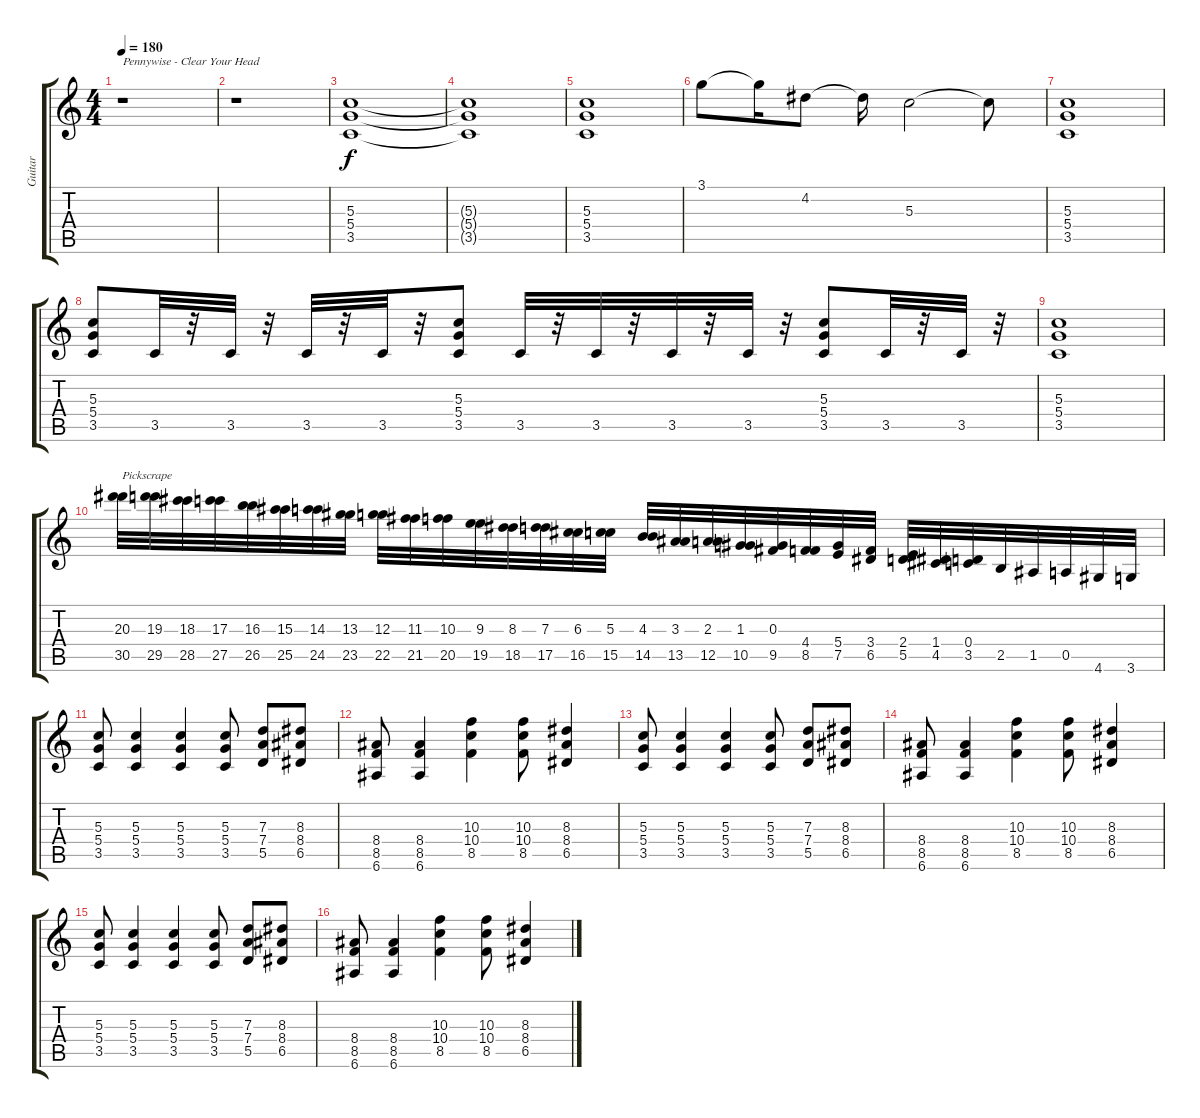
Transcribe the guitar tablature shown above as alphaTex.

\track ("Guitar" "Guitar") {instrument distortionguitar}
\staff {score tabs}
\tuning (E4 B3 G3 D3 A2 E2) {hide}
\ts (4 4)
\tempo 180
\clef g2
\ks c
r.1{txt "Pennywise - Clear Your Head" dy f instrument distortionguitar} |
r.1 |
(5.3 5.4 3.5).1 |
(5.3{t} 5.4{t} 3.5{t}).1 |
(5.3 5.4 3.5).1 |
3.1.8 3.1{t}.16 4.2.8 4.2{t}.16 5.3.2 5.3{t}.8 |
(5.3 5.4 3.5).1 |
(5.3 5.4 3.5).8 3.5.32 r.32 3.5.32 r.32 3.5.32 r.32 3.5.32 r.32 (5.3 5.4 3.5).8 3.5.32 r.32 3.5.32 r.32 3.5.32 r.32 3.5.32 r.32 (5.3 5.4 3.5).8 3.5.32 r.32 3.5.32 r.32 |
(5.3 5.4 3.5).1 |
(20.3 30.5).32{txt "Pickscrape"} (19.3 29.5).32 (18.3 28.5).32 (17.3 27.5).32 (16.3 26.5).32 (15.3 25.5).32 (14.3 24.5).32 (13.3 23.5).32 (12.3 22.5).32 (11.3 21.5).32 (10.3 20.5).32 (9.3 19.5).32 (8.3 18.5).32 (7.3 17.5).32 (6.3 16.5).32 (5.3 15.5).32 (4.3 14.5).32 (3.3 13.5).32 (2.3 12.5).32 (1.3 10.5).32 (0.3 9.5).32 (4.4 8.5).32 (5.4 7.5).32 (3.4 6.5).32 (2.4 5.5).32 (1.4 4.5).32 (0.4 3.5).32 2.5.32 1.5.32 0.5.32 4.6.32 3.6.32 |
(5.3 5.4 3.5).8 (5.3 5.4 3.5).4 (5.3 5.4 3.5).4 (5.3 5.4 3.5).8 (7.3 7.4 5.5).8 (8.3 8.4 6.5).8 |
(8.4 8.5 6.6).8 (8.4 8.5 6.6).4 (10.3 10.4 8.5).4 (10.3 10.4 8.5).8 (8.3 8.4 6.5).4 |
(5.3 5.4 3.5).8 (5.3 5.4 3.5).4 (5.3 5.4 3.5).4 (5.3 5.4 3.5).8 (7.3 7.4 5.5).8 (8.3 8.4 6.5).8 |
(8.4 8.5 6.6).8 (8.4 8.5 6.6).4 (10.3 10.4 8.5).4 (10.3 10.4 8.5).8 (8.3 8.4 6.5).4 |
(5.3 5.4 3.5).8 (5.3 5.4 3.5).4 (5.3 5.4 3.5).4 (5.3 5.4 3.5).8 (7.3 7.4 5.5).8 (8.3 8.4 6.5).8 |
(8.4 8.5 6.6).8 (8.4 8.5 6.6).4 (10.3 10.4 8.5).4 (10.3 10.4 8.5).8 (8.3 8.4 6.5).4
